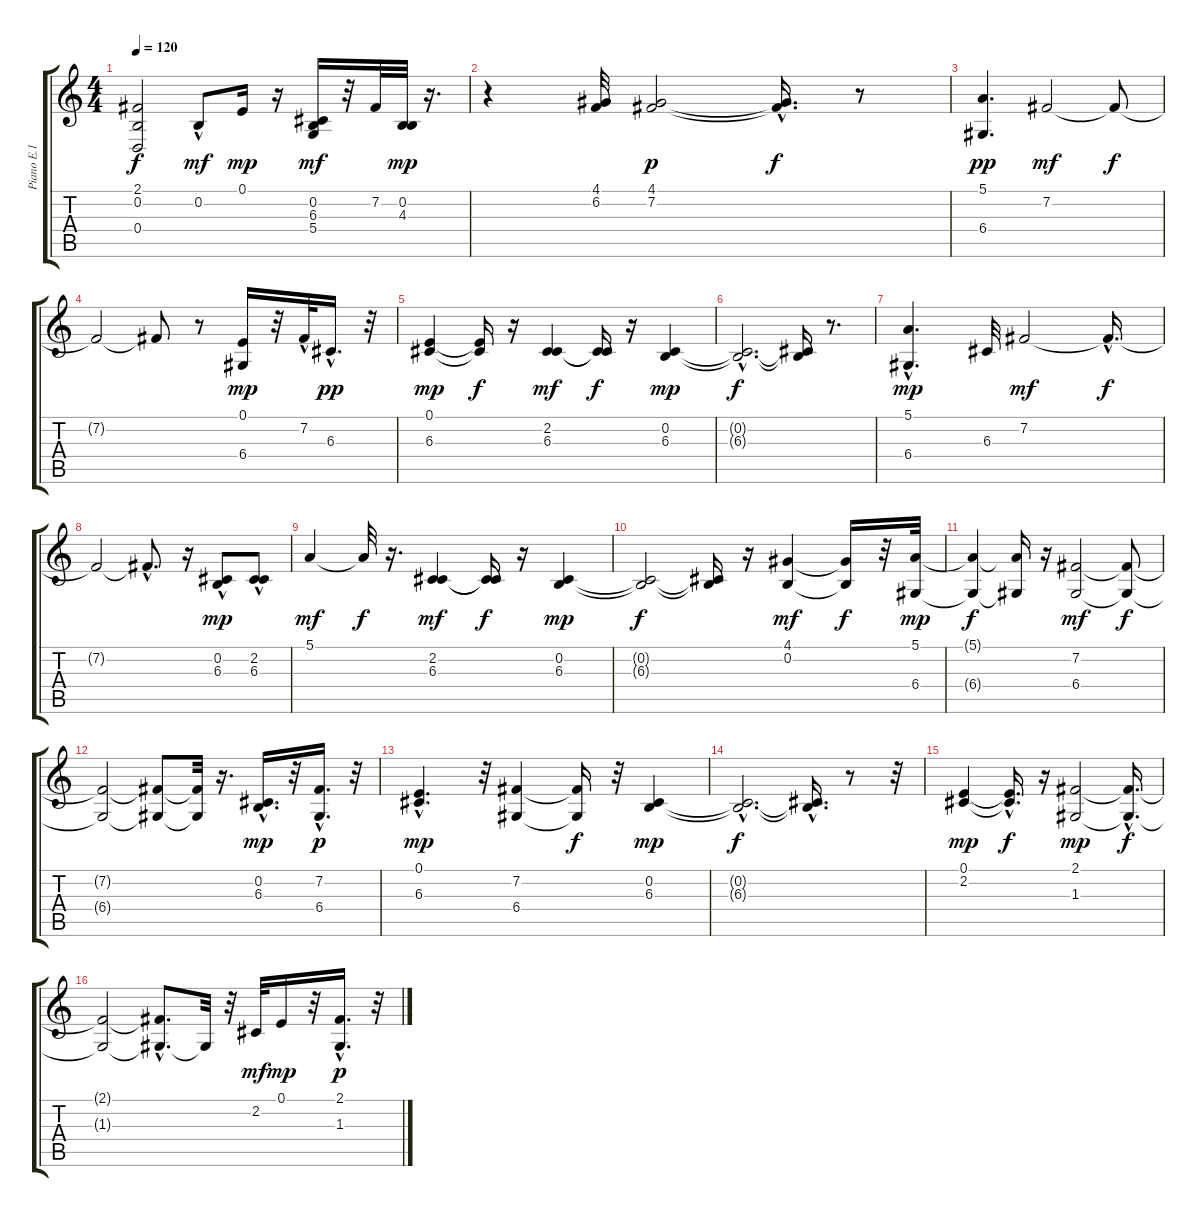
\track ("Piano E.1 der" "Piano E.1 ") {instrument electricpiano1}
\staff {score tabs}
\tuning (E4 B3 G3 D3 A2 E2) {hide}
\ts (4 4)
\tempo 120
\clef g2
\ks c
(2.1{t} 0.2{t} 0.4{t}).2{dy f} 0.2{hac}.8{dy mf} 0.1.16{dy mp} r.16 (0.2 6.3 5.4).16{dy mf} r.32 7.2.32 (0.2 4.3).32{dy mp} r.16{d} |
r.4 (4.1 6.2).32 (4.1 7.2).2{dy p} (4.1{hac t} 7.2{hac t}).16{d dy f} r.8 |
(5.1 6.4).4{d dy pp} 7.2.2{dy mf} 7.2{t}.8{dy f} |
7.2{t}.2 7.2{t}.8 r.8 (0.1 6.4).16{dy mp} r.32 7.2{hac}.32 6.3{hac}.16{d dy pp} r.32 |
(0.1 6.3).4{dy mp} (0.1{t} 6.3{t}).16{dy f} r.16 (2.2 6.3).4{dy mf} (2.2{t} 6.3{t}).16{dy f} r.16 (0.2 6.3).4{dy mp} |
(0.2{hac t} 6.3{hac t}).2{d dy f} (0.2{t} 6.3{t}).16 r.8{d} |
(5.1{hac} 6.4{hac}).4{d dy mp} 6.3.32 7.2.2{dy mf} 7.2{hac t}.16{d dy f} |
7.2{t}.2 7.2{hac t}.8{d} r.16 (0.2 6.3{hac}).8{dy mp} (2.2{hac} 6.3{hac}).8 |
5.1.4{dy mf} 5.1{t}.32{dy f} r.16{d} (2.2 6.3).4{dy mf} (2.2{t} 6.3{t}).16{dy f} r.16 (0.2 6.3).4{dy mp} |
(0.2{t} 6.3{t}).2{dy f} (0.2{t} 6.3{t}).16 r.16 (4.1 0.2).4{dy mf} (4.1{t} 0.2{t}).16{dy f} r.32 (5.1 6.4).32{dy mp} |
(5.1{t} 6.4{t}).4{dy f} (5.1{t} 6.4{t}).16 r.16 (7.2 6.4).2{dy mf} (7.2{t} 6.4{t}).8{dy f} |
(7.2{t} 6.4{t}).2 (7.2{t} 6.4{t}).8 (7.2{t} 6.4{t}).32 r.16{d} (0.2{hac} 6.3{hac}).16{d dy mp} r.32 (7.2 6.4{hac}).16{d dy p} r.32 |
(0.1 6.3{hac}).4{d dy mp} r.32 (7.2 6.4).4 (7.2{t} 6.4{t}).16{dy f} r.32 (0.2 6.3).4{dy mp} |
(0.2{hac t} 6.3{hac t}).2{d dy f} (0.2{hac t} 6.3{t}).16{d} r.8 r.32 |
(0.1 2.2).4{dy mp} (0.1{hac t} 2.2{hac t}).16{d dy f} r.16 (2.1 1.3).2{dy mp} (2.1{hac t} 1.3{hac t}).16{d dy f} |
(2.1{t} 1.3{t}).2 (2.1{hac t} 1.3{hac t}).8{d} 1.3{t}.32 r.32 2.2.32{dy mf} 0.1.16{dy mp} r.32 (2.1 1.3{hac}).16{d dy p} r.32
